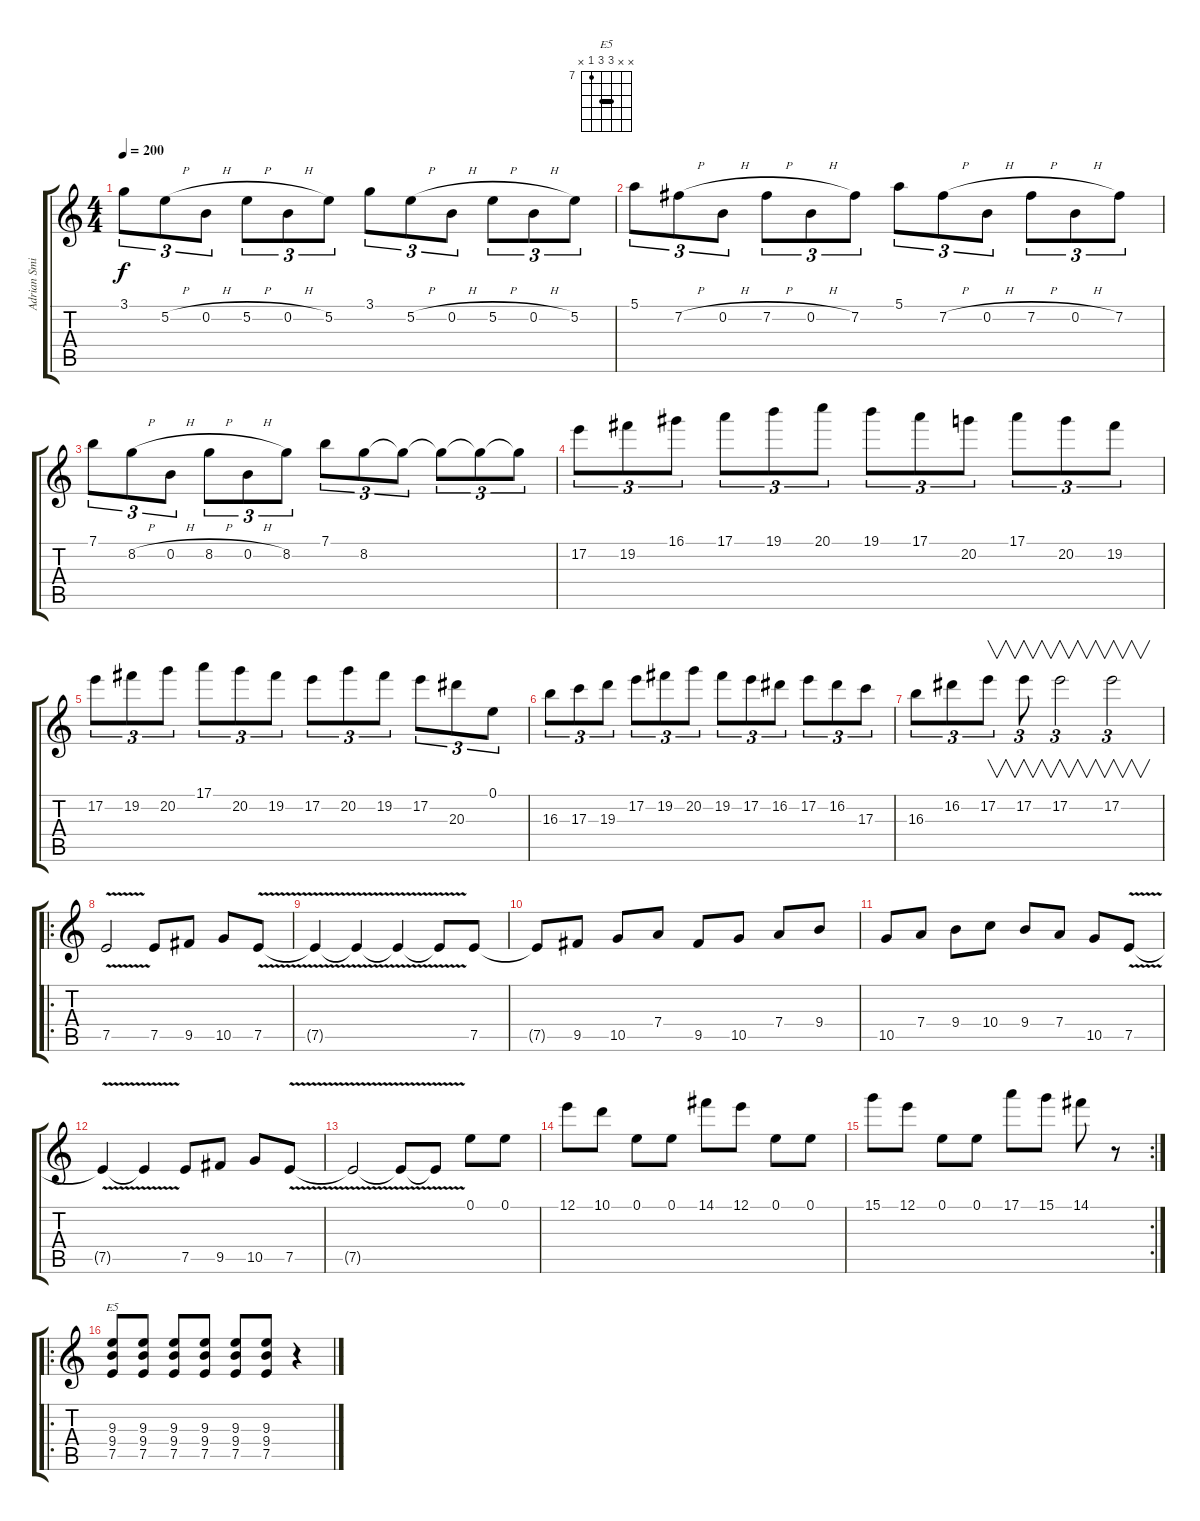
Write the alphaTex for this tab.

\track ("Adrian Smith" "Adrian Smi") {instrument distortionguitar}
\staff {score tabs}
\tuning (E4 B3 G3 D3 A2 E2) {hide}
\chord ("E5" x x 9 9 7 x) {firstfret 7 barre 9}
\ts (4 4)
\tempo 200
\clef g2
\ks c
3.1.8{tu (3 2) dy f} 5.2{h}.8{tu (3 2)} 0.2{h}.8{tu (3 2)} 5.2{h}.8{tu (3 2)} 0.2{h}.8{tu (3 2)} 5.2.8{tu (3 2)} 3.1.8{tu (3 2)} 5.2{h}.8{tu (3 2)} 0.2{h}.8{tu (3 2)} 5.2{h}.8{tu (3 2)} 0.2{h}.8{tu (3 2)} 5.2.8{tu (3 2)} |
5.1.8{tu (3 2)} 7.2{h}.8{tu (3 2)} 0.2{h}.8{tu (3 2)} 7.2{h}.8{tu (3 2)} 0.2{h}.8{tu (3 2)} 7.2.8{tu (3 2)} 5.1.8{tu (3 2)} 7.2{h}.8{tu (3 2)} 0.2{h}.8{tu (3 2)} 7.2{h}.8{tu (3 2)} 0.2{h}.8{tu (3 2)} 7.2.8{tu (3 2)} |
7.1.8{tu (3 2)} 8.2{h}.8{tu (3 2)} 0.2{h}.8{tu (3 2)} 8.2{h}.8{tu (3 2)} 0.2{h}.8{tu (3 2)} 8.2.8{tu (3 2)} 7.1.8{tu (3 2)} 8.2.8{tu (3 2)} 8.2{t}.8{tu (3 2)} 8.2{t}.8{tu (3 2)} 8.2{t}.8{tu (3 2)} 8.2{t}.8{tu (3 2)} |
17.2.8{tu (3 2)} 19.2.8{tu (3 2)} 16.1.8{tu (3 2)} 17.1.8{tu (3 2)} 19.1.8{tu (3 2)} 20.1.8{tu (3 2)} 19.1.8{tu (3 2)} 17.1.8{tu (3 2)} 20.2.8{tu (3 2)} 17.1.8{tu (3 2)} 20.2.8{tu (3 2)} 19.2.8{tu (3 2)} |
17.2.8{tu (3 2)} 19.2.8{tu (3 2)} 20.2.8{tu (3 2)} 17.1.8{tu (3 2)} 20.2.8{tu (3 2)} 19.2.8{tu (3 2)} 17.2.8{tu (3 2)} 20.2.8{tu (3 2)} 19.2.8{tu (3 2)} 17.2.8{tu (3 2)} 20.3.8{tu (3 2)} 0.1.8{tu (3 2)} |
16.3.8{tu (3 2)} 17.3.8{tu (3 2)} 19.3.8{tu (3 2)} 17.2.8{tu (3 2)} 19.2.8{tu (3 2)} 20.2.8{tu (3 2)} 19.2.8{tu (3 2)} 17.2.8{tu (3 2)} 16.2.8{tu (3 2)} 17.2.8{tu (3 2)} 16.2.8{tu (3 2)} 17.3.8{tu (3 2)} |
16.3.8{tu (3 2)} 16.2.8{tu (3 2)} 17.2.8{v tu (3 2)} 17.2.8{v tu (3 2)} 17.2.2{v tu (3 2)} 17.2.2{v tu (3 2)} |
\ro
7.5{v}.2 7.5.8 9.5.8 10.5.8 7.5{v}.8 |
7.5{v t}.4 7.5{v t}.4 7.5{v t}.4 7.5{v t}.8 7.5.8 |
7.5{t}.8 9.5.8 10.5.8 7.4.8 9.5.8 10.5.8 7.4.8 9.4.8 |
10.5.8 7.4.8 9.4.8 10.4.8 9.4.8 7.4.8 10.5.8 7.5{v}.8 |
7.5{v t}.4 7.5{v t}.4 7.5.8 9.5.8 10.5.8 7.5{v}.8 |
7.5{v t}.2 7.5{v t}.8 7.5{v t}.8 0.1.8 0.1.8 |
12.1.8 10.1.8 0.1.8 0.1.8 14.1.8 12.1.8 0.1.8 0.1.8 |
\rc 2
15.1.8 12.1.8 0.1.8 0.1.8 17.1.8 15.1.8 14.1.8 r.8 |
\ro
(9.3 9.4 7.5).8{ch "E5" volume 12} (9.3 9.4 7.5).8 (9.3 9.4 7.5).8 (9.3 9.4 7.5).8 (9.3 9.4 7.5).8 (9.3 9.4 7.5).8 r.4
